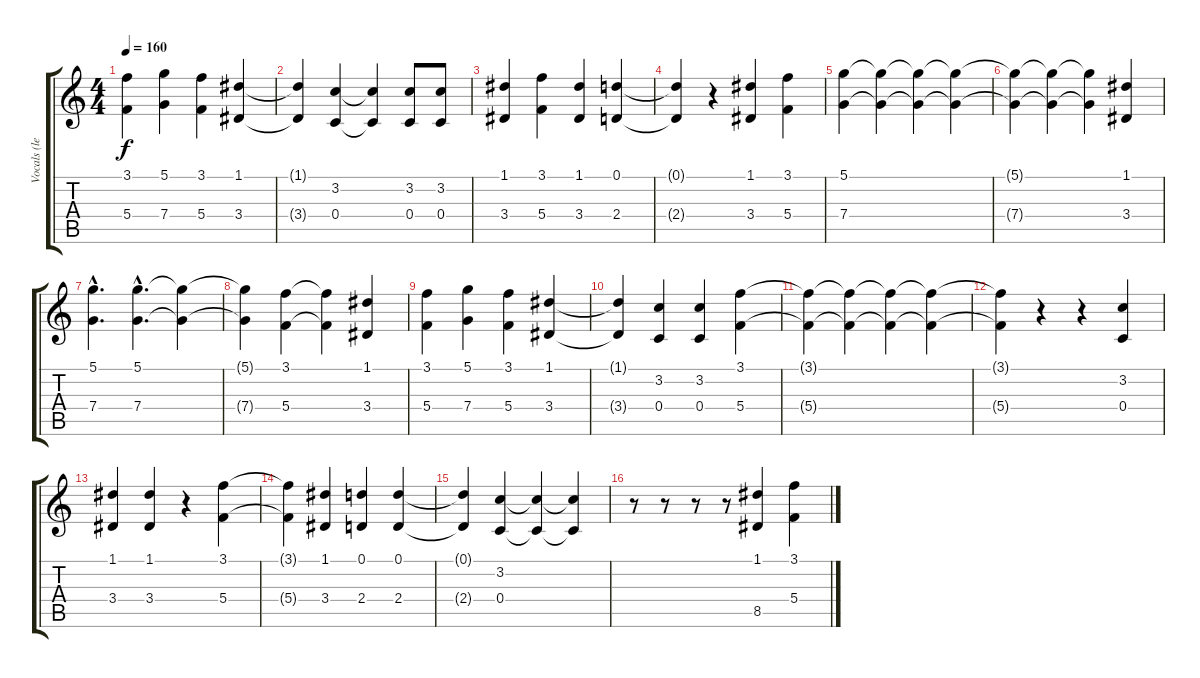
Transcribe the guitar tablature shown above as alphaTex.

\track ("Vocals (lead)" "Vocals (le") {instrument stringensemble1}
\staff {score tabs}
\tuning (D5 A4 F4 C4 G3 C3) {hide}
\ts (4 4)
\tempo 160
\clef g2
\ks c
(3.1 5.4).4{dy f} (5.1 7.4).4 (3.1 5.4).4 (1.1 3.4).4 |
(1.1{t} 3.4{t}).4 (3.2 0.4).4 (3.2{t} 0.4{t}).4 (3.2 0.4).8 (3.2 0.4).8 |
(1.1 3.4).4 (3.1 5.4).4 (1.1 3.4).4 (0.1 2.4).4 |
(0.1{t} 2.4{t}).4 r.4 (1.1 3.4).4 (3.1 5.4).4 |
(5.1 7.4).4 (5.1{t} 7.4{t}).4 (5.1{t} 7.4{t}).4 (5.1{t} 7.4{t}).4 |
(5.1{t} 7.4{t}).4 (5.1{t} 7.4{t}).4 (5.1{t} 7.4{t}).4 (1.1 3.4).4 |
(5.1{hac} 7.4{hac}).4{d} (5.1{hac} 7.4{hac}).4{d} (5.1{t} 7.4{t}).4 |
(5.1{t} 7.4{t}).4 (3.1 5.4).4 (3.1{t} 5.4{t}).4 (1.1 3.4).4 |
(3.1 5.4).4 (5.1 7.4).4 (3.1 5.4).4 (1.1 3.4).4 |
(1.1{t} 3.4{t}).4 (3.2 0.4).4 (3.2 0.4).4 (3.1 5.4).4 |
(3.1{t} 5.4{t}).4 (3.1{t} 5.4{t}).4 (3.1{t} 5.4{t}).4 (3.1{t} 5.4{t}).4 |
(3.1{t} 5.4{t}).4 r.4 r.4 (3.2 0.4).4 |
(1.1 3.4).4 (1.1 3.4).4 r.4 (3.1 5.4).4 |
(3.1{t} 5.4{t}).4 (1.1 3.4).4 (0.1 2.4).4 (0.1 2.4).4 |
(0.1{t} 2.4{t}).4 (3.2 0.4).4 (3.2{t} 0.4{t}).4 (3.2{t} 0.4{t}).4 |
r.8 r.8 r.8 r.8 (1.1 8.5).4 (3.1 5.4).4
